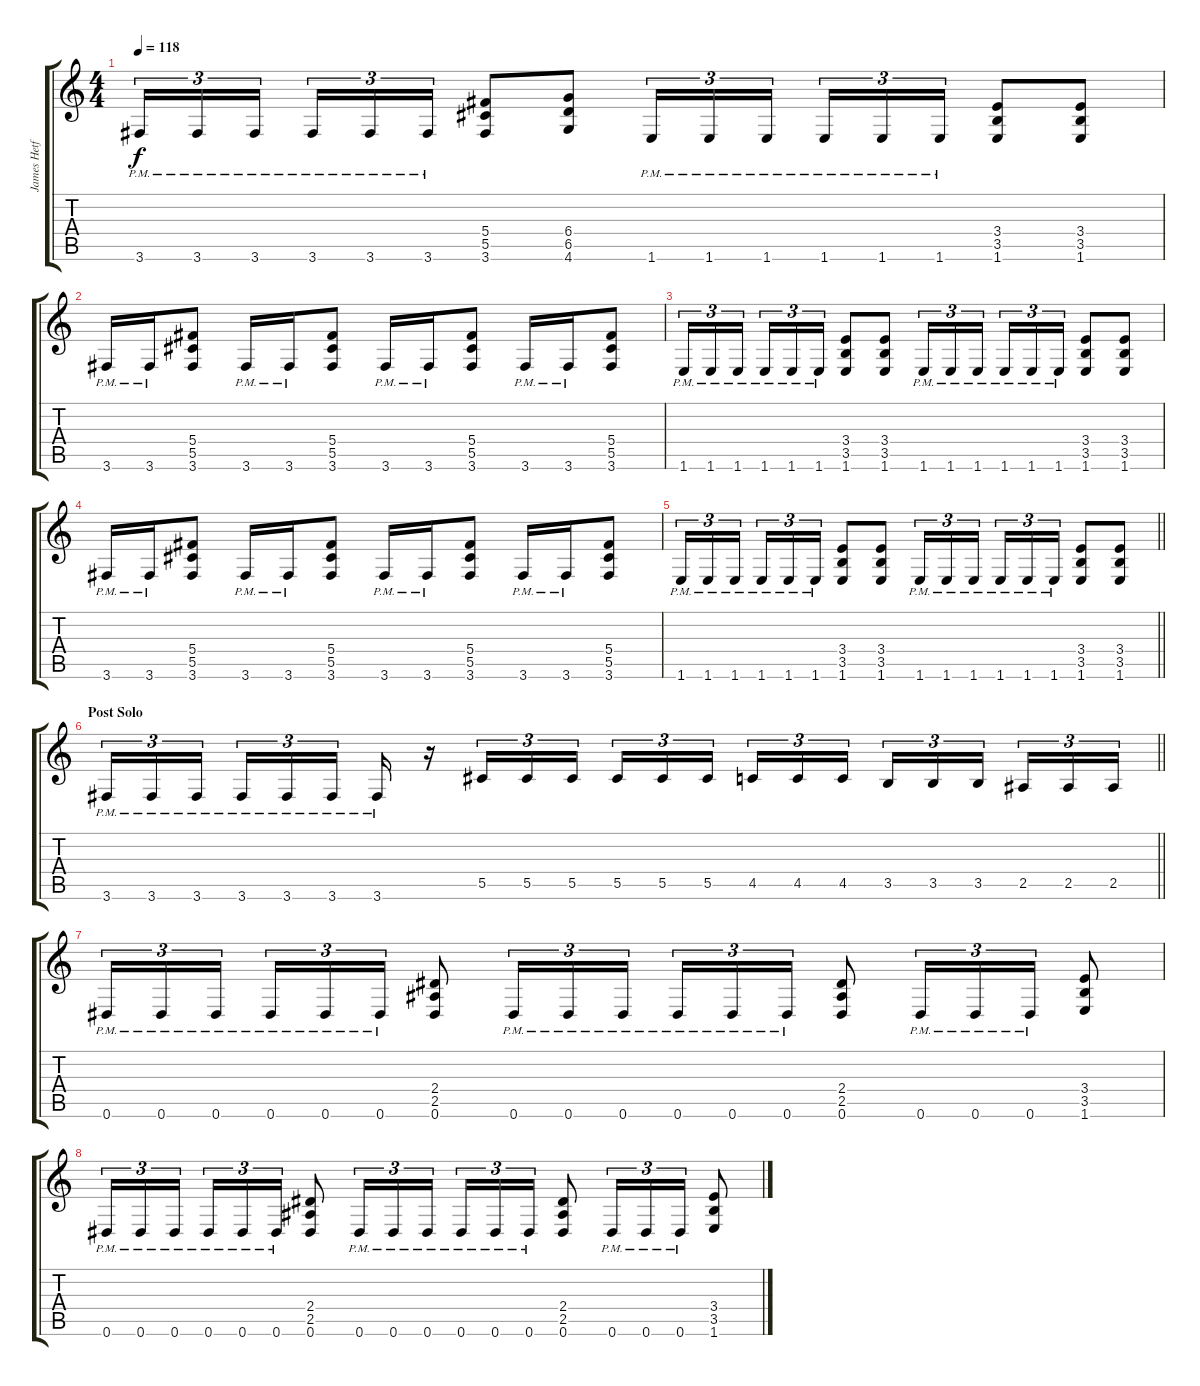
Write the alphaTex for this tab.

\track ("James Hetfield" "James Hetf") {instrument electricguitarjazz}
\staff {score tabs}
\tuning (Eb4 Bb3 Gb3 Db3 Ab2 Eb2) {hide}
\ts (4 4)
\tempo 118
\clef g2
\ks c
3.6{pm}.16{tu (3 2) dy f} 3.6{pm}.16{tu (3 2)} 3.6{pm}.16{tu (3 2) beam splitsecondary} 3.6{pm}.16{tu (3 2)} 3.6{pm}.16{tu (3 2)} 3.6{pm}.16{tu (3 2)} (5.4 5.5 3.6).8 (6.4 6.5 4.6).8 1.6{pm}.16{tu (3 2)} 1.6{pm}.16{tu (3 2)} 1.6{pm}.16{tu (3 2) beam splitsecondary} 1.6{pm}.16{tu (3 2)} 1.6{pm}.16{tu (3 2)} 1.6{pm}.16{tu (3 2)} (3.4 3.5 1.6).8 (3.4 3.5 1.6).8 |
3.6{pm}.16 3.6{pm}.16 (5.4 5.5 3.6).8 3.6{pm}.16 3.6{pm}.16 (5.4 5.5 3.6).8 3.6{pm}.16 3.6{pm}.16 (5.4 5.5 3.6).8 3.6{pm}.16 3.6{pm}.16 (5.4 5.5 3.6).8 |
1.6{pm}.16{tu (3 2)} 1.6{pm}.16{tu (3 2)} 1.6{pm}.16{tu (3 2) beam splitsecondary} 1.6{pm}.16{tu (3 2)} 1.6{pm}.16{tu (3 2)} 1.6{pm}.16{tu (3 2)} (3.4 3.5 1.6).8 (3.4 3.5 1.6).8 1.6{pm}.16{tu (3 2)} 1.6{pm}.16{tu (3 2)} 1.6{pm}.16{tu (3 2) beam splitsecondary} 1.6{pm}.16{tu (3 2)} 1.6{pm}.16{tu (3 2)} 1.6{pm}.16{tu (3 2)} (3.4 3.5 1.6).8 (3.4 3.5 1.6).8 |
3.6{pm}.16 3.6{pm}.16 (5.4 5.5 3.6).8 3.6{pm}.16 3.6{pm}.16 (5.4 5.5 3.6).8 3.6{pm}.16 3.6{pm}.16 (5.4 5.5 3.6).8 3.6{pm}.16 3.6{pm}.16 (5.4 5.5 3.6).8 |
\barLineRight lightlight
1.6{pm}.16{tu (3 2)} 1.6{pm}.16{tu (3 2)} 1.6{pm}.16{tu (3 2) beam splitsecondary} 1.6{pm}.16{tu (3 2)} 1.6{pm}.16{tu (3 2)} 1.6{pm}.16{tu (3 2)} (3.4 3.5 1.6).8 (3.4 3.5 1.6).8 1.6{pm}.16{tu (3 2)} 1.6{pm}.16{tu (3 2)} 1.6{pm}.16{tu (3 2) beam splitsecondary} 1.6{pm}.16{tu (3 2)} 1.6{pm}.16{tu (3 2)} 1.6{pm}.16{tu (3 2)} (3.4 3.5 1.6).8 (3.4 3.5 1.6).8 |
\section ("" "Post Solo")
\barLineRight lightlight
3.6{pm}.16{tu (3 2) balance 0 instrument overdrivenguitar} 3.6{pm}.16{tu (3 2)} 3.6{pm}.16{tu (3 2) beam splitsecondary} 3.6{pm}.16{tu (3 2)} 3.6{pm}.16{tu (3 2)} 3.6{pm}.16{tu (3 2)} 3.6{pm}.16 r.16 5.5.16{tu (3 2)} 5.5.16{tu (3 2)} 5.5.16{tu (3 2)} 5.5.16{tu (3 2)} 5.5.16{tu (3 2)} 5.5.16{tu (3 2) beam splitsecondary} 4.5.16{tu (3 2)} 4.5.16{tu (3 2)} 4.5.16{tu (3 2)} 3.5.16{tu (3 2)} 3.5.16{tu (3 2)} 3.5.16{tu (3 2) beam splitsecondary} 2.5.16{tu (3 2)} 2.5.16{tu (3 2)} 2.5.16{tu (3 2)} |
0.6{pm}.16{tu (3 2)} 0.6{pm}.16{tu (3 2)} 0.6{pm}.16{tu (3 2) beam splitsecondary} 0.6{pm}.16{tu (3 2)} 0.6{pm}.16{tu (3 2)} 0.6{pm}.16{tu (3 2)} (2.4 2.5 0.6).8 0.6{pm}.16{tu (3 2)} 0.6{pm}.16{tu (3 2)} 0.6{pm}.16{tu (3 2)} 0.6{pm}.16{tu (3 2)} 0.6{pm}.16{tu (3 2)} 0.6{pm}.16{tu (3 2)} (2.4 2.5 0.6).8 0.6{pm}.16{tu (3 2)} 0.6{pm}.16{tu (3 2)} 0.6{pm}.16{tu (3 2)} (3.4 3.5 1.6).8 |
0.6{pm}.16{tu (3 2)} 0.6{pm}.16{tu (3 2)} 0.6{pm}.16{tu (3 2) beam splitsecondary} 0.6{pm}.16{tu (3 2)} 0.6{pm}.16{tu (3 2)} 0.6{pm}.16{tu (3 2)} (2.4 2.5 0.6).8 0.6{pm}.16{tu (3 2)} 0.6{pm}.16{tu (3 2)} 0.6{pm}.16{tu (3 2)} 0.6{pm}.16{tu (3 2)} 0.6{pm}.16{tu (3 2)} 0.6{pm}.16{tu (3 2)} (2.4 2.5 0.6).8 0.6{pm}.16{tu (3 2)} 0.6{pm}.16{tu (3 2)} 0.6{pm}.16{tu (3 2)} (3.4 3.5 1.6).8
